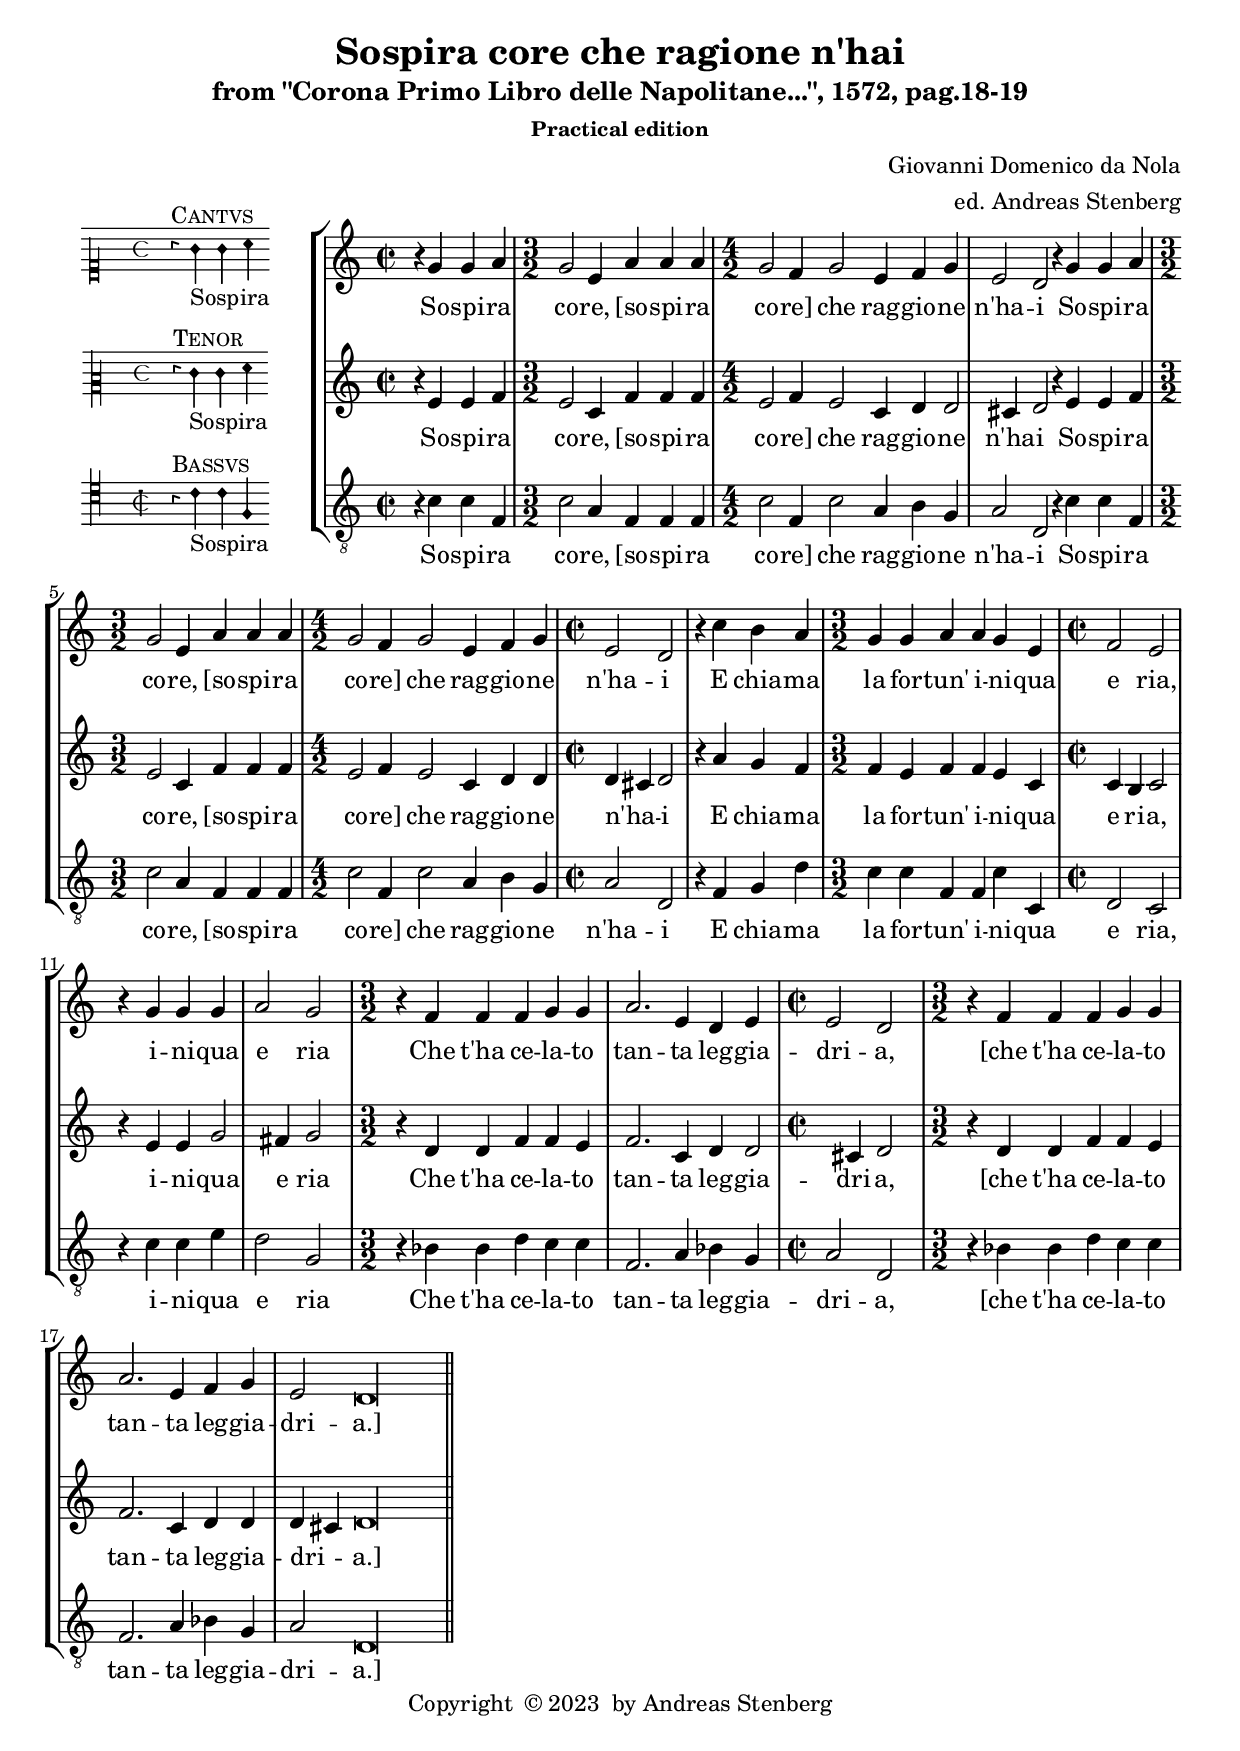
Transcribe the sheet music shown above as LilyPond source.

\version "2.20.0"

\include "deutsch.ly"

#(append! supported-clefs '(("mensural-f3" . ("clefs.mensural.f" 0 0))))
ficta = \once \set suggestAccidentals =##t

\header {


  title = "Sospira core che ragione n'hai"
  subtitle = "from \"Corona Primo Libro delle Napolitane...\", 1572, pag.18-19"
   subsubtitle = "Practical edition"
  composer = "Giovanni Domenico da Nola"
  arranger = "ed. Andreas Stenberg"
  poet = ""
  meter =""

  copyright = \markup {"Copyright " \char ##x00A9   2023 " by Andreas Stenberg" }
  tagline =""
}

global = {
  \key c \major
}

%% PDF p.5.

sopMusic = \relative c'' {

  \set Score.tempoHideNote = ##t
  \tempo 2 = 120
  \time 2/2
%  \set Timing.measureLength = #(ly:make-moment 4/2)
  r4 g4 g4 a4
  \time 3/2
  g2 e4 a4
  a4 a4 \time 4/2 g2
  f4 g2 e4

  f4 g4 e2
  d2 r4 g4

  g4 a4 \time 3/2 g2
  e4 a4 a4 a4
  \time 4/2
  g2 f4 g2
  e4

  f4 g4
  \time 2/2
  e2 d2
  r4 c'4 h4 a4
  \time 3/2
  g4 g4 a4 a4
  g4 e4 \time 2/2 f2
  e2

  r4 g4
  g4 g4 a2
  g2 \time 3/2 r4 f4
  f4 f4 g4 g4
  a2. e4
  d4 e4

  \time 2/2 e2
  d2 \time 3/2 r4 f4
  f4 f4 g4 g4
  a2. e4
  f4 g4
  \once \override Staff.TimeSignature.stencil =##f
  \time 9/2
  e2
  \cadenzaOn
  d\longa

  \bar "||"
  \cadenzaOff
}

sopWords = \lyricmode {

  So -- spi -- ra co -- re,
  [so -- spi -- ra co -- re] che rag -- gio -- ne n'ha -- i
  So -- spi -- ra co -- re,
  [so -- spi -- ra co -- re] che rag -- gio -- ne n'ha -- i
  E chia -- ma la for -- tun' i -- ni -- qua e ria,
  i -- ni -- qua e ria
  Che t'ha ce -- la -- to tan -- ta leg -- gia -- dri -- a,
  [che t'ha ce -- la -- to tan -- ta leg -- gia -- dri -- a.]

}

%% PDF p.53.

altoMusic = \relative c' {
  r4 e4 e4 f4
  e2 c4 f4
  f4 f4 e2

  f4 e2 c4
  d4 d2 cis4
  d2 r4 e4
  e4 f4 e2
  c4 f4 f4 f4

  e2 f4 e2
  c4 d4 d4
  d4\melisma cis4\melismaEnd d2
  r4 a'4 g4 f4
  f4 e4

  f4 f4
  e4 c4 c4 h4
  c2 r4 e4
  e4 g2 fis4
  g2 r4 d4

  d4 f4 f4 e4
  f2. c4
  d4 d2 cis4
  d2 r4 d4
  d4 f4

  f4 e4
  f2. c4
  d4 d4
  \once \override Staff.TimeSignature.stencil =##f
  d4\melisma cis4\melismaEnd
  d\longa
 \cadenzaOff
}

altoWords = \lyricmode {
  So -- spi -- ra co -- re,
  [so -- spi -- ra co -- re] che rag -- gio -- ne n'ha -- i
  So -- spi -- ra co -- re,
  [so -- spi -- ra co -- re] che rag -- gio -- ne n'ha -- i
  E chia -- ma la for -- tun' i -- ni -- qua e ri -- a,
  i -- ni -- qua e ria
  Che t'ha ce -- la -- to tan -- ta leg -- gia -- dri -- a,
  [che t'ha ce -- la -- to tan -- ta leg -- gia -- dri -- a.]

}

%% PDF p.101.

bassMusic = \relative c {

  \clef "G_8"
  r4 c'4 c4 f,4
  c'2 a4 f4
  f4 f4 c'2

  f,4 c'2 a4
  h4 g4 a2
  d,2 r4 c'4
  c4 f,4 c'2
  a4 f4 f4 f4

  c'2 f,4 c'2
  a4 h4 g4
  a2 d,2
  r4 f4 g4 d'4
  c4 c4

  f,4 f4
  c'4 c,4 d2
  c2 r4 c'4
  c4 e4 d2
  g,2 r4 b4

  b4 d4 c4 c4
  f,2. a4
  b4 g4
  a2 d,2
  r4 b'4 b4 d4

  c4 c4 f, 2.
  a4 b4 g4
  \once \override Staff.TimeSignature.stencil =##f
  a2
  d,\longa
\cadenzaOff
}

bassWords = \lyricmode {
  So -- spi -- ra co -- re,
  [so -- spi -- ra co -- re] che rag -- gio -- ne n'ha -- i
  So -- spi -- ra co -- re,
  [so -- spi -- ra co -- re] che rag -- gio -- ne n'ha -- i
  E chia -- ma la for -- tun' i -- ni -- qua e ria,
  i -- ni -- qua e ria
  Che t'ha ce -- la -- to tan -- ta leg -- gia -- dri -- a,
  [che t'ha ce -- la -- to tan -- ta leg -- gia -- dri -- a.]

}

incipitDiscantus = \markup {
  \score {
    {
      %      \set Staff.instrumentName = #"Tenor "

      \override NoteHead.style = #'neomensural
      \override Rest.style = #'neomensural
      \override Staff.TimeSignature.style = #'mensural

      \cadenzaOn

      \clef "petrucci-c1"
      \key c \major
      \time 4/4


      r4 ^\markup { \smallCaps"Cantvs"} g'4_"Sospira"
      g'4 a'4

    }

    \layout {

      \context {
        \Voice
        \remove "Ligature_bracket_engraver"
        \consists "Mensural_ligature_engraver"

      }

      line-width = 4.5\cm

    }
  }
}



incipitAltus = \markup {
  \score {
    {
      %      \set Staff.instrumentName = #"Tenor "

      \override NoteHead.style = #'neomensural
      \override Rest.style = #'neomensural
      \override Staff.TimeSignature.style = #'mensural

      \cadenzaOn

      \clef "petrucci-c2"
      \key c \major
      \time 4/4

      r4^\markup \smallCaps"Tenor"e'4_"Sospira"
      e'4 f'4

    }

    \layout {
      \context {

        \Voice
        \remove "Ligature_bracket_engraver"
        \consists "Mensural_ligature_engraver"
      }
      line-width = 4.5\cm

    }
  }
}



incipitBassus = \markup {
  \score {
    {
      %      \set Staff.instrumentName = #"Tenor "

      \override NoteHead.style = #'neomensural
      \override Rest.style = #'neomensural
      \override Staff.TimeSignature.style = #'mensural

      \cadenzaOn

      \clef "petrucci-c4"
      \key c \major
      \time 2/2

      r4^\markup \smallCaps"Bassvs"c'4_"Sospira"
      c'4 f4
    }

    \layout {
      \context {

        \Voice
        \remove "Ligature_bracket_engraver"
        \consists "Mensural_ligature_engraver"
      }

      line-width = 4.5\cm

    }
  }
}

\score {

  <<
    \new StaffGroup \with {

      \override VerticalAxisGroup.staff-staff-spacing = #'((basic-distance . 12))

    } <<
      \new Staff = treble <<
        \set Staff.instrumentName = \incipitDiscantus

        \new Voice = "sopranos" {
          \set  Staff.midiInstrument ="choir aahs"

          %	\voiceOne

          << \global \sopMusic >>
        }
      >>

      \new Lyrics = sopranos { s1 }

      \new Staff = "medius" <<
        \set Staff.instrumentName = \incipitAltus

        \new Voice = "altos" {

          \set  Staff.midiInstrument ="choir aahs"
          %	\voiceTwo

          << \global \altoMusic >>
        }
      >>

      \new Lyrics = "altos" { s1 }

      \new Staff ="basses" {
        \set Staff.instrumentName = \incipitBassus

        \new Voice = "basses" {
          \set  Staff.midiInstrument ="choir aahs"

          %	\voiceTwo

          << \global \bassMusic >>
        }
      }
    >>

    \new Lyrics = basses { s1 }

    \context Lyrics = sopranos \lyricsto sopranos \sopWords
    \context Lyrics = altos \lyricsto altos \altoWords
    \context Lyrics = basses \lyricsto basses \bassWords
  >>

  \layout {
    \context {

      \Score
      % no bars in staves

      %      \override BarLine.transparent = ##t
    }

    % the next three instructions keep the lyrics between the bar lines

    \context {
      \Lyrics

      \consists "Bar_engraver"
      \override BarLine.transparent = ##t
    }

    \context {

      \StaffGroup
      \consists "Separating_line_group_engraver"
    }

    \context {

      \Voice

      % no slurs

      \override Slur.transparent = ##t

      % Comment in the below "\remove" command to allow line

      % breaking also at those barlines where a note overlaps

      % into the next bar.  The command is commented out in this

      % short example score, but especially for large scores, you

      % will typically yield better line breaking and thus improve

      % overall spacing if you comment in the following command.

      %\remove "Forbid_line_break_engraver"
    }

    indent = 4.5\cm
  }
}

%% Stanzas 2 - 4

\pageBreak


\markup {

  \fontsize #1.0

  \column {


    \fill-line {

      \column {

        \line { Hor questa sì che vince di bellezza }
        \line { \hspace #4 Venere bella e quant' al mondo foro }
        \line { \hspace #4 Et io ch'el veggio più d'ogn' altro moro. }

        \vspace #1.0

        \line { Bocca di perle e viso saporito }
        \line { \hspace #4 Trezze ch'incatenate chi vi mira }
        \line { \hspace #4 Felice st'alma che per te sospira. }

        \vspace #1.0

        \line { Hor son contento sempre di servire }
        \line { \hspace #4 E di morir per te già non mi pento }
        \line { \hspace #4 Che ben si more ogn' un quand' è contento. }

      }
    }
  }
}


\score {

  \unfoldRepeats

  <<
    \new StaffGroup <<

      \new Staff = treble <<
        \set Staff.instrumentName = \incipitDiscantus

        \new Voice = "sopranos" {

          %	\voiceOne
          \set  Staff.midiInstrument ="choir aahs"

          << \global \sopMusic >>

        }

      >>

      \new Lyrics = sopranos { s1 }

      \new Staff = "medius" <<
        \set Staff.instrumentName = \incipitAltus

        \new Voice = "altos" {

          %	\voiceTwo
          \set  Staff.midiInstrument ="choir aahs"

          << \global \altoMusic >>
        }
      >>

      \new Lyrics = "altos" { s1 }

      \new Staff ="basses" {
        \set Staff.instrumentName = \incipitBassus

        \new Voice = "basses" {

          %	\voiceTwo
          \set  Staff.midiInstrument ="choir aahs"

          << \global \bassMusic >>
        }
      }
    >>

    \new Lyrics = basses { s1 }

    \context Lyrics = sopranos \lyricsto sopranos \sopWords
    \context Lyrics = altos \lyricsto altos \altoWords
    \context Lyrics = basses \lyricsto basses \bassWords

  >>

  \midi {}

}

\paper {
  page-breaking = #ly:minimal-breaking
  ragged-bottom = ##t
  ragged-last-bottom = ##t
  ragged-last = ##t
}

%{

convert-ly.py (GNU LilyPond) 2.18.2  convert-ly.py: Processing `'...

Applying conversion: 2.15.7, 2.15.9, 2.15.10, 2.15.16, 2.15.17,

2.15.18, 2.15.19, 2.15.20, 2.15.25, 2.15.32, 2.15.39, 2.15.40,

2.15.42, 2.15.43, 2.16.0, 2.17.0, 2.17.4, 2.17.5, 2.17.6, 2.17.11,

2.17.14, 2.17.15, 2.17.18, 2.17.19, 2.17.20, 2.17.25, 2.17.27,

2.17.29, 2.17.97, 2.18.0

%}
